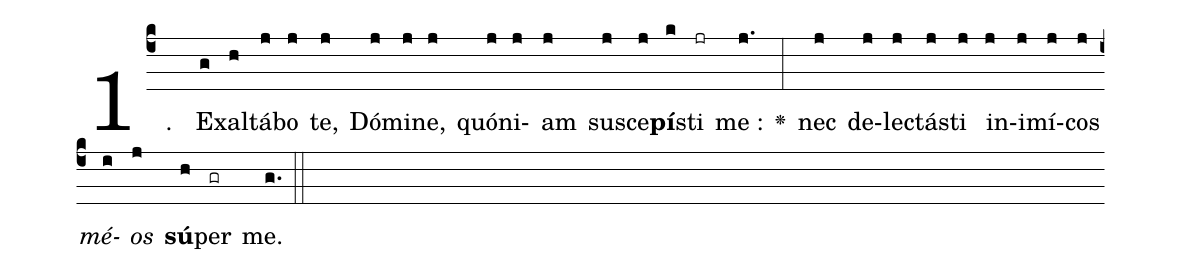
%%
(c4)1.( )
Ex(g)al(h)tá(j)bo(j) te,(j) Dó(j)mi(j)ne,(j) quó(j)ni(j//)am(j) sus(j)ce(j)<b>pí</b>(k)sti(jr) me :(j.) <v>\greheightstar</v>(:)
nec(j) de(j)le(j)ctá(j)sti(j) in(j)i(j)mí(j)cos(j) <i>mé</i>(i//)<i>os</i>(j) <b>sú</b>(h)per(gr) me.(g.) (::)
